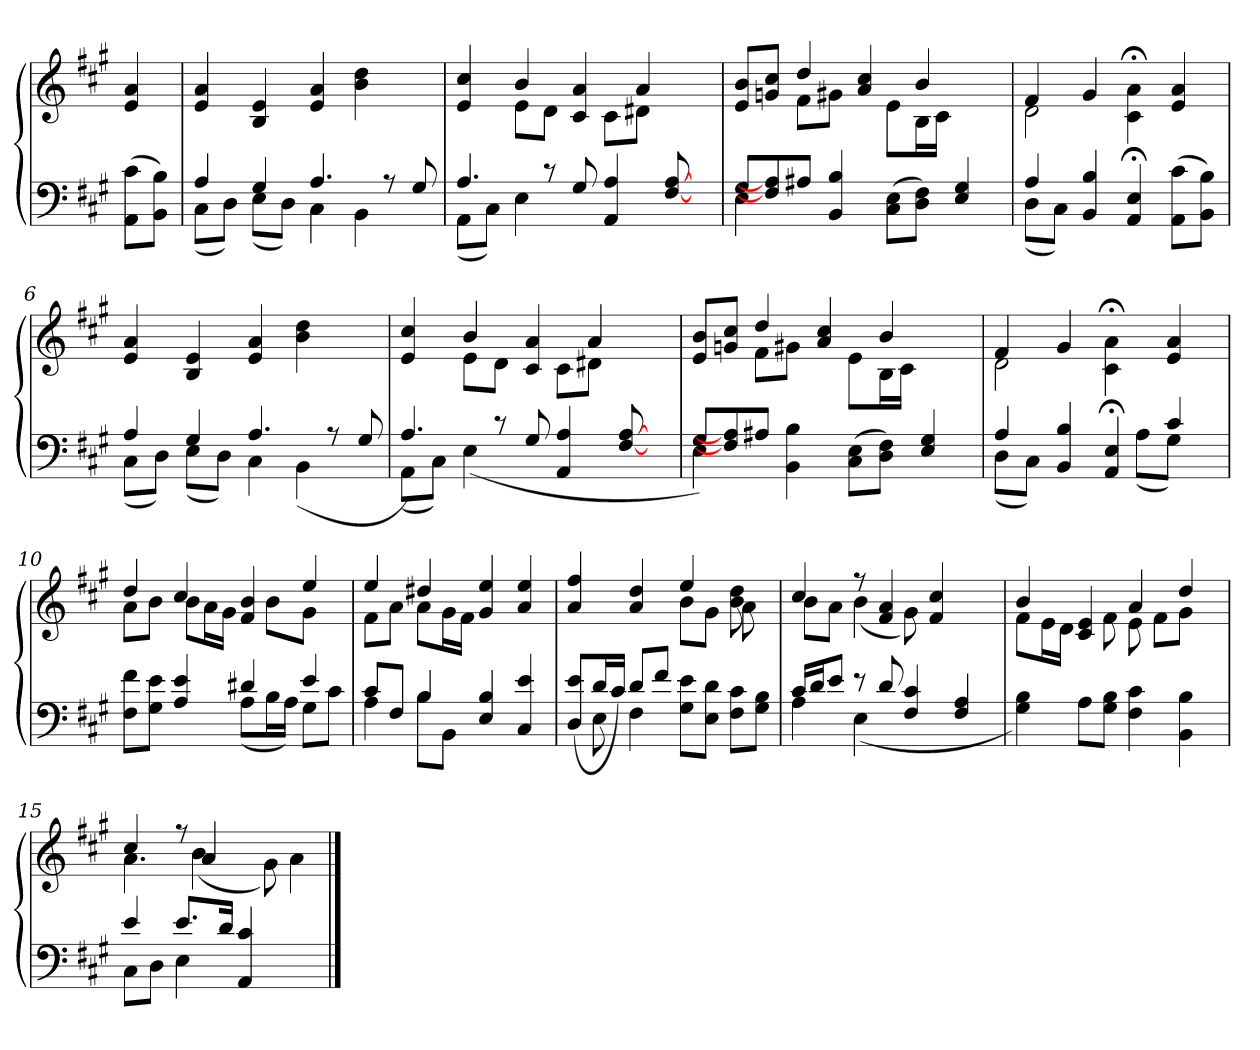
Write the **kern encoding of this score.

**kern	**kern
*part2	*part1
*staff2	*staff1
*clefF4	*clefG2
*k[f#c#g#]	*k[f#c#g#]
*A:	*A:
=1	=1
(>8AA\ 8c#\L	4e/ 4a/
8BB\ 8B\J)	.
=2	=2
*^	*
4A/	(<8C#\L	4e/ 4a/
.	8D\J)	.
4G#/	(<8E\L	4B/ 4e/
.	8D\J)	.
4.A/	4C#\	4e/ 4a/
.	4BB\	4b\ 4dd\
8r	.	.
8G#/	8ryy	8ryy
=3	=3	=3
*	*	*^
4.A/	(<8AA\L	4e/ 4cc#/	4ryy
.	8C#\J)	.	.
.	4E\	4b/	8e\L
8r	.	.	8d\J
8G#/	8ryy	4c#/ 4a/	8ryy
4AA/ 4A/	2ryy	.	8c#\L
.	.	4a/	8d#X\J
[8F#/ [8A/	.	.	4ryy
8ryy	.	8ryy	.
=4	=4	=4	=4
8G#/L	4E\	8e/ 8b/L	4ryy
8F#/] 8A/]	.	8gn/ 8cc#/J	.
8A#X/J	2..ryy	4dd/	8f#\L
4BB/ 4B/	.	.	8g#X\J
.	.	4a/ 4cc#/	8ryy
(<8C#\ 8E\L	.	.	8e\L
8D\ 8F#\J)	.	4b/	16B\L
.	.	.	16c#\JJ
4E/ 4G#/	.	.	8ryy
.	.	8ryy	8ryy
=5	=5	=5	=5
4A/	(<8D\L	4f#/	2d\
.	8C#\J)	.	.
4BB/ 4B/	2.ryy	4g#/	.
4AA/;< 4E/;<	.	4c#\;< 4a\;<	2ryy
(<8AA\ 8c#\L	.	4e/ 4a/	.
8BB\ 8B\J)	.	.	.
*	*	*v	*v
!!LO:LB:g=z
=6	=6	=6
4A/	(<8C#\L	4e/ 4a/
.	8D\J)	.
4G#/	(<8E\L	4B/ 4e/
.	8D\J)	.
4.A/	4C#\	4e/ 4a/
.	(<4BB\	4b\ 4dd\
8r	.	.
8G#/	8ryy	8ryy
=7	=7	=7
*	*	*^
4.A/)	(<8AA\L	4e/ 4cc#/	4ryy
.	8C#\J)	.	.
.	(<4E\	4b/	8e\L
8r	.	.	8d\J
8G#/	8ryy	4c#/ 4a/	8ryy
4AA/ 4A/	2ryy	.	8c#\L
.	.	4a/	8d#X\J
[8F#/ [8A/	.	.	4ryy
8ryy	.	8ryy	.
=8	=8	=8	=8
8G#/L)	4E\	8e/ 8b/L	4ryy
8F#/] 8A/]	.	8gn/ 8cc#/J	.
8A#X/J	2..ryy	4dd/	8f#\L
4BB\ 4B\	.	.	8g#X\J
.	.	4a/ 4cc#/	8ryy
(<8C#\ 8E\L	.	.	8e\L
8D\ 8F#\J)	.	4b/	16B\L
.	.	.	16c#\JJ
4E/ 4G#/	.	.	8ryy
.	.	8ryy	8ryy
=9	=9	=9	=9
4A/	(<8D\L	4f#/	2d\
.	8C#\J)	.	.
4BB/ 4B/	4.ryy	4g#/	.
4AA/;< 4E/;<	.	4c#\;< 4a\;<	2ryy
.	(<8A\L	.	.
4c#/	8G#\J)	4e/ 4a/	.
.	8ryy	.	.
!!LO:LB:g=z	!!
=10	=10	=10	=10
8F#\ 8f#\L	2ryy	4dd/	8a\L
8G#\ 8e\J	.	.	8b\J
4A/ 4e/	.	4cc#/	8b\L
.	.	.	16a\L
.	.	.	16g#\JJ
4d#X/	(<8A\L	4f#/ 4b/	8ryy
.	16B\L	.	8b\L
.	16A\JJ)	.	.
4e/	8G#\L	4ee/	8g#\J
.	8c#\J	.	8ryy
=11	=11	=11	=11
8c#/L	4A\	4ee/	8f#\L
8F#/J	.	.	8a\J
4B/	8B\L	4dd#X/	8a\L
.	8BB\J	.	16g#\L
.	.	.	16f#\JJ
4E/ 4B/	2ryy	4g#/ 4ee/	2ryy
4C#/ 4e/	.	4a/ 4ee/	.
=12	=12	=12	=12
(>8D/ 8e/L	8ryy	4a/ 4ff#/	2ryy
16d/L	8E\	.	.
16c#/JJ)	.	.	.
8d/L	4F#\	4a/ 4dd/	.
8f#/J	.	.	.
8G#\ 8e\L	2ryy	4ee/	8b\L
8E\ 8d\J	.	.	8g#\J
8F#\ 8c#\L	.	8b\ 8dd\	8a\
8G#\ 8B\J	.	8ryy	8ryy
=13	=13	=13	=13
16c#/LL	4A\	4cc#/	8b\L
16d/J	.	.	.
8e/J	.	.	8a\J
8r	(<4E\	8r	(<4b\
8d/	.	4f#/ 4a/	.
4F#/ 4c#/	2ryy	.	8g#\)
.	.	4f#/ 4cc#/	4.ryy
4F#/ 4A/	.	.	.
.	.	8ryy	.
*v	*v	*	*
!!LO:LB:g=z	!!
=14	=14	=14
4G#\ 4B\)	4b/	8f#\L
.	.	16e\L
.	.	16d\JJ
8A\L	4c#/ 4e/	8ryy
8G#\ 8B\J	.	8f#\
4F#\ 4c#\	4a/	8e\
.	.	8f#\L
4BB\ 4B\	4dd/	8g#\J
.	.	8ryy
=15	=15	=15
*^	*	*
4e/	8C#\L	4cc#/	4.a\
.	8D\J	.	.
8.e/L	4E\	8r	.
.	.	4a/	(<4b\
16d/Jk	.	.	.
4AA/ 4c#/	2ryy	.	.
.	.	4.ryy	8g#\)
4ryy	.	.	4a\
*v	*v	*	*
*	*v	*v
==	==
*-	*-
